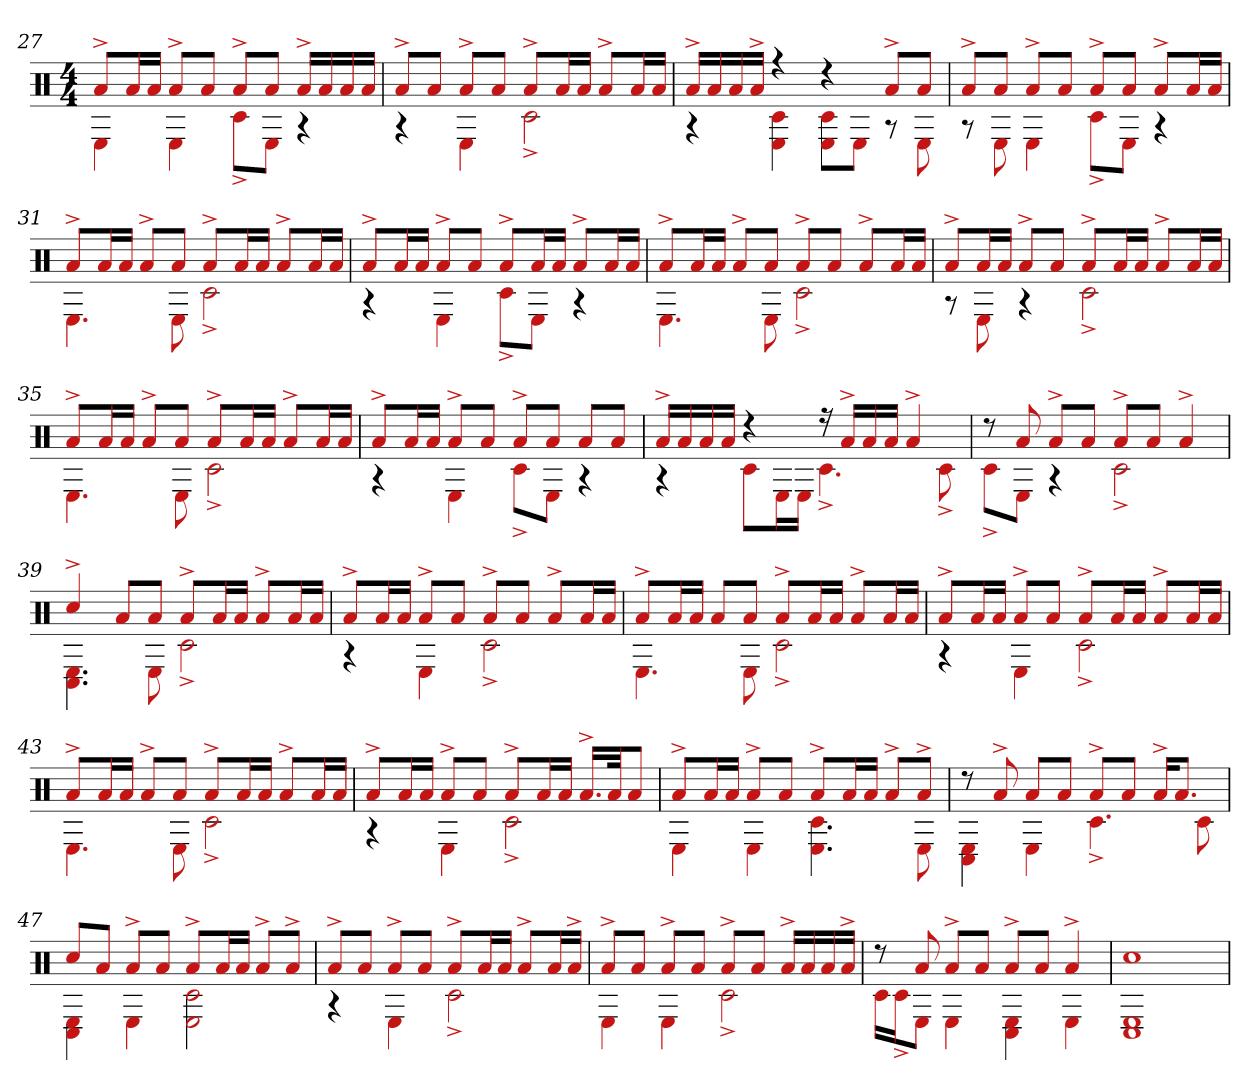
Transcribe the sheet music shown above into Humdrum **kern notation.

**kern
*part1
*staff1
*clefX
*k[]
*M4/4
=27
*^
8a^L	4E
16aL	.
16aJJ	.
8a^L	4E
8aJ	.
8a^L	8c#^L
8aJ	8EJ
16a^LL	4r
16a	.
16a	.
16aJJ	.
=28	=28
8a^L	4r
8aJ	.
8a^L	4E
8aJ	.
8a^L	2c#^
16aL	.
16aJJ	.
8a^L	.
16aL	.
16aJJ	.
=29	=29
16a^LL	4r
16a	.
16a	.
16a^JJ	.
4r	4c# 4E
4r	8E 8c#L
.	8EJ
8a^L	8r
8aJ	8E
=30	=30
8a^L	8r
8aJ	8E
8a^L	4E
8aJ	.
8a^L	8c#^L
8aJ	8EJ
8a^L	4r
16aL	.
16aJJ	.
=31	=31
8a^L	4.E
16aL	.
16aJJ	.
8a^L	.
8aJ	8E
8a^L	2c#^
16aL	.
16aJJ	.
8a^L	.
16aL	.
16aJJ	.
=32	=32
8a^L	4r
16aL	.
16aJJ	.
8a^L	4E
8aJ	.
8a^L	8c#^L
16aL	8EJ
16aJJ	.
8a^L	4r
16aL	.
16aJJ	.
=33	=33
8a^L	4.E
16aL	.
16aJJ	.
8a^L	.
8aJ	8E
8a^L	2c#^
8aJ	.
8a^L	.
16aL	.
16aJJ	.
=34	=34
8a^L	8r
16aL	8E
16aJJ	.
8a^L	4r
8aJ	.
8a^L	2c#^
16aL	.
16aJJ	.
8a^L	.
16aL	.
16aJJ	.
=35	=35
8a^L	4.E
16aL	.
16aJJ	.
8a^L	.
8aJ	8E
8a^L	2c#^
16aL	.
16aJJ	.
8a^L	.
16aL	.
16aJJ	.
=36	=36
8a^L	4r
16aL	.
16aJJ	.
8a^L	4E
8aJ	.
8a^L	8c#^L
8aJ	8EJ
8aL	4r
8aJ	.
=37	=37
16a^LL	4r
16a	.
16a	.
16aJJ	.
4r	8c#L
.	16EL
.	16EJJ
16r	4.c#^
16a^LL	.
16a	.
16aJJ	.
4a^	.
.	8c#^
=38	=38
8r	8c#^L
8a	8EJ
8a^L	4r
8aJ	.
8a^L	2c#^
8aJ	.
4a^	.
=39	=39
4cc#^	4.C# 4.E
8aL	.
8aJ	8E
8a^L	2c#^
16aL	.
16aJJ	.
8a^L	.
16aL	.
16aJJ	.
=40	=40
8a^L	4r
16aL	.
16aJJ	.
8a^L	4E
8aJ	.
8a^L	2c#^
8aJ	.
8a^L	.
16aL	.
16aJJ	.
=41	=41
8a^L	4.E
16aL	.
16aJJ	.
8aL	.
8aJ	8E
8a^L	2c#^
16aL	.
16aJJ	.
8a^L	.
16aL	.
16aJJ	.
=42	=42
8a^L	4r
16aL	.
16aJJ	.
8a^L	4E
8aJ	.
8a^L	2c#^
16aL	.
16aJJ	.
8a^L	.
16aL	.
16aJJ	.
=43	=43
8a^L	4.E
16aL	.
16aJJ	.
8a^L	.
8aJ	8E
8a^L	2c#^
16aL	.
16aJJ	.
8a^L	.
16aL	.
16aJJ	.
=44	=44
8a^L	4r
16aL	.
16aJJ	.
8a^L	4E
8aJ	.
8a^L	2c#^
16aL	.
16aJJ	.
16.a^LL	.
32aJk	.
8aJ	.
=45	=45
8a^L	4E
16aL	.
16aJJ	.
8a^L	4E
8aJ	.
8a^L	4.E 4.c#
16aL	.
16aJJ	.
8a^L	.
8a^J	8E
=46	=46
8r	4C# 4E
8a^	.
8aL	4E
8aJ	.
8a^L	4.c#^
8aJ	.
16a^KL	.
8.aJ	.
.	8c#
=47	=47
8cc#L	4C# 4E
8aJ	.
8a^L	4E
8aJ	.
8a^L	2c# 2E
16aL	.
16aJJ	.
8a^L	.
8a^J	.
=48	=48
8a^L	4r
8aJ	.
8a^L	4E
8aJ	.
8a^L	2c#^
16aL	.
16aJJ	.
8a^L	.
16aL	.
16a^JJ	.
=49	=49
8a^L	4E
8aJ	.
8a^L	4E
8aJ	.
8a^L	2c#^
8aJ	.
16a^LL	.
16a	.
16a	.
16a^JJ	.
=50	=50
8r	16c#LL
.	16c#^J
8a	8EJ
8a^L	4E
8aJ	.
8a^L	4C# 4E
8aJ	.
4a^	4E
=51	=51
1cc#	1C# 1E
*v	*v
=
*-
